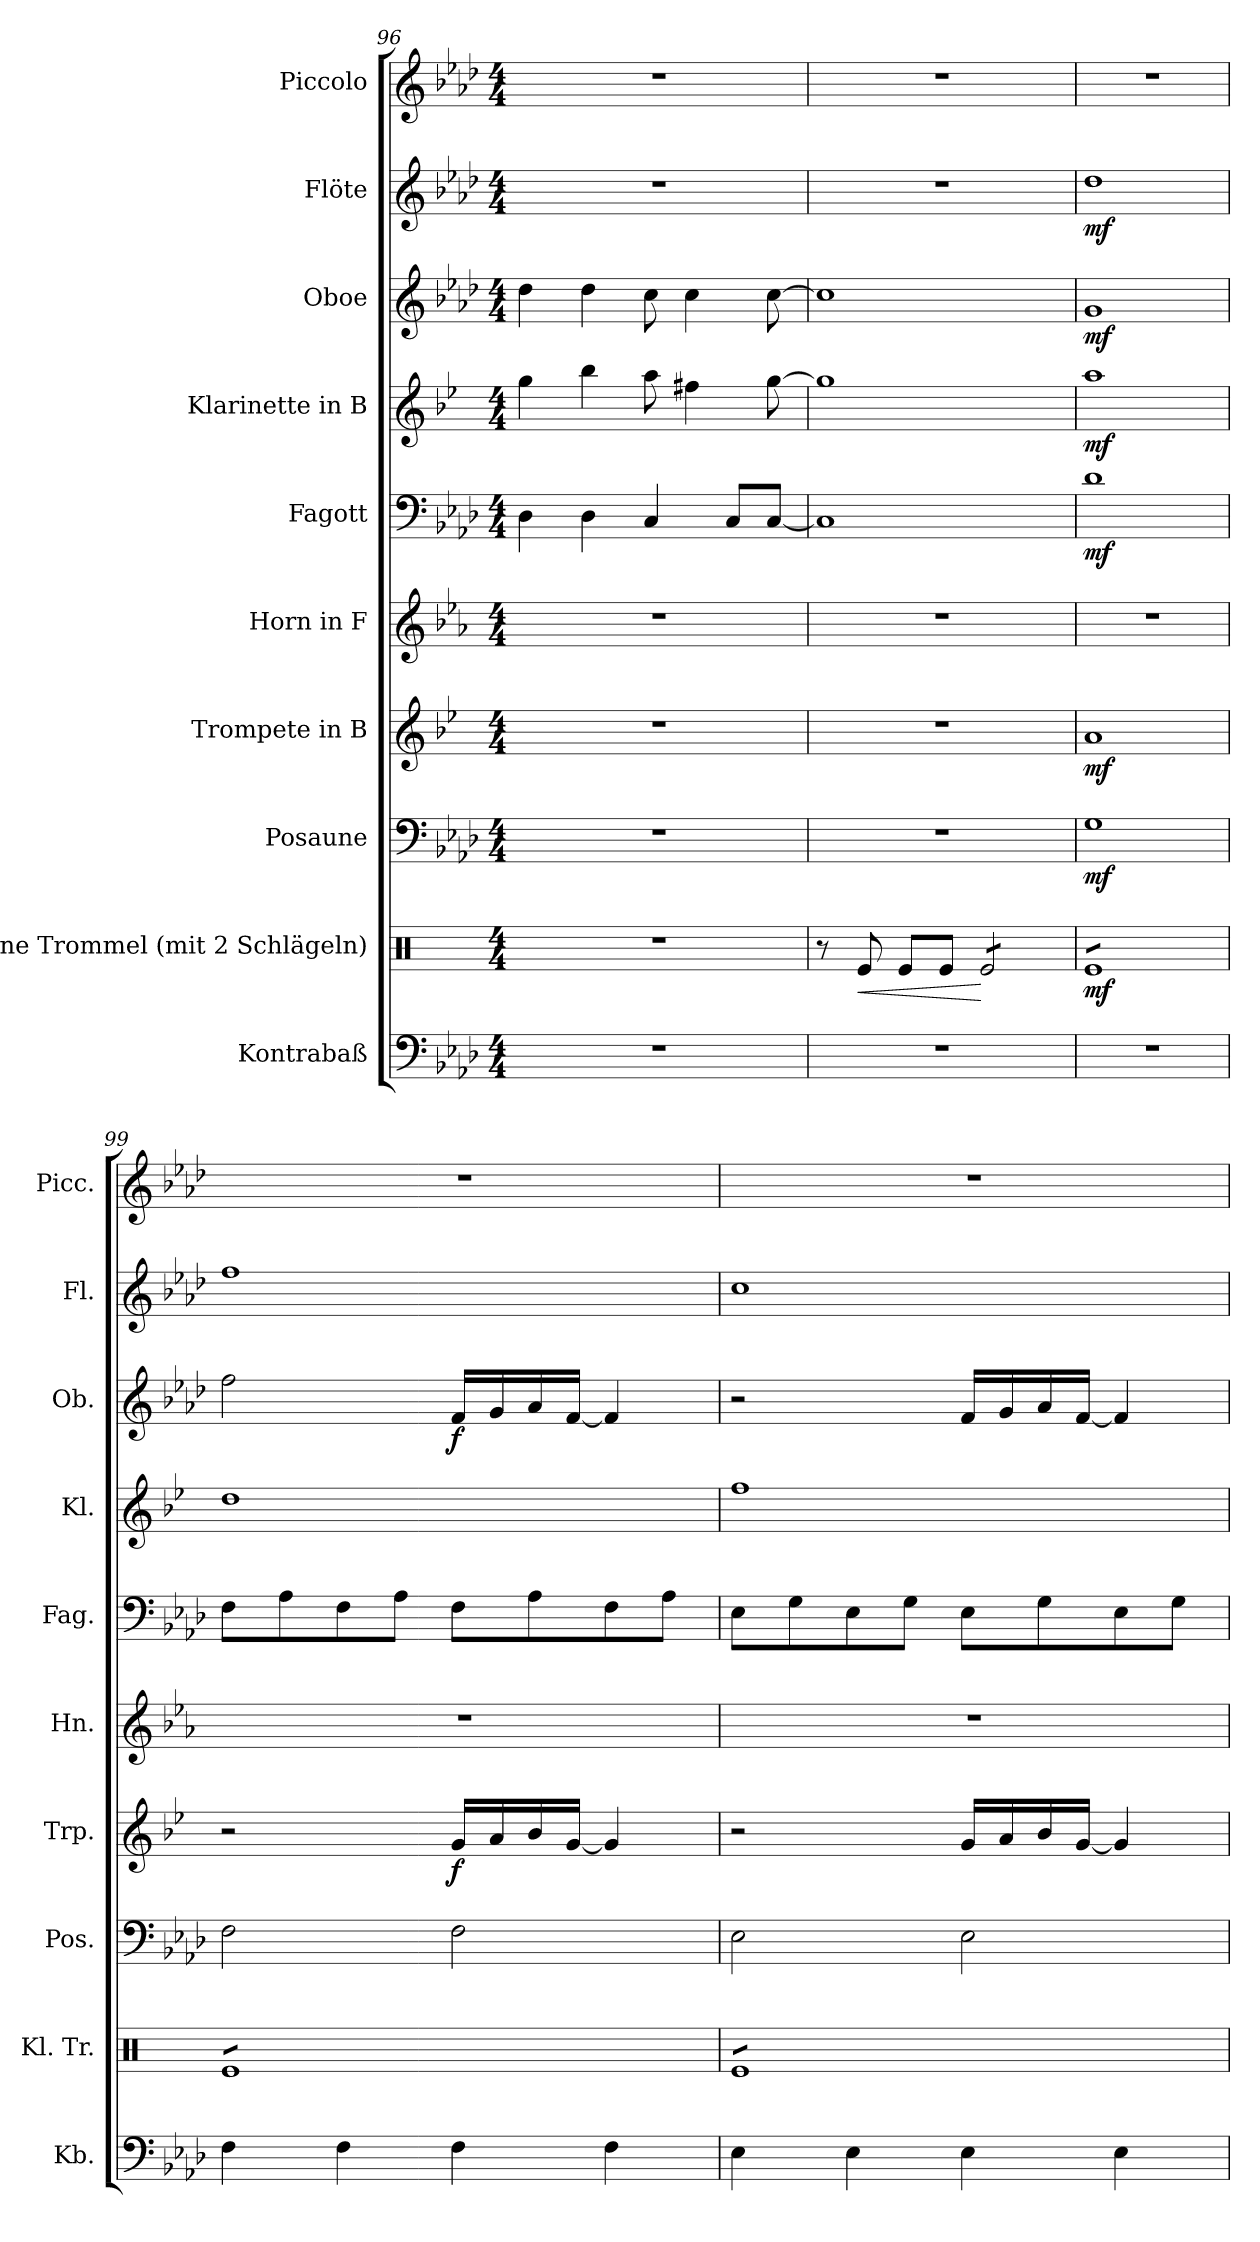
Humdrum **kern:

**kern	**kern	**dynam	**kern	**dynam	**kern	**dynam	**kern	**kern	**dynam	**kern	**dynam	**kern	**dynam	**kern	**dynam	**kern
*part10	*part9	*part9	*part8	*part8	*part7	*part7	*part6	*part5	*part5	*part4	*part4	*part3	*part3	*part2	*part2	*part1
*staff10	*staff9	*staff9	*staff8	*staff8	*staff7	*staff7	*staff6	*staff5	*staff5	*staff4	*staff4	*staff3	*staff3	*staff2	*staff2	*staff1
*I"Kontrabaß	*I"Kleine Trommel (mit 2 Schlägeln)	*	*I"Posaune	*	*I"Trompete in B	*	*I"Horn in F	*I"Fagott	*	*I"Klarinette in B	*	*I"Oboe	*	*I"Flöte	*	*I"Piccolo
*I'Kb.	*I'Kl. Tr.	*	*I'Pos.	*	*I'Trp.	*	*I'Hn.	*I'Fag.	*	*I'Kl.	*	*I'Ob.	*	*I'Fl.	*	*I'Picc.
*clefF4	*clefX	*	*clefF4	*	*clefG2	*	*clefG2	*clefF4	*	*clefG2	*	*clefG2	*	*clefG2	*	*clefG2
*ITrd7c12	*	*	*	*	*ITrd1c2	*	*ITrd4c7	*	*	*ITrd1c2	*	*	*	*	*	*ITrd-7c-12
*k[b-e-a-d-]	*k[]	*	*k[b-e-a-d-]	*	*k[b-e-a-d-]	*	*k[b-e-a-d-]	*k[b-e-a-d-]	*	*k[b-e-a-d-]	*	*k[b-e-a-d-]	*	*k[b-e-a-d-]	*	*k[b-e-a-d-]
*A-:	*C:	*	*A-:	*	*A-:	*	*A-:	*A-:	*	*A-:	*	*A-:	*	*A-:	*	*A-:
*M4/4	*M4/4	*	*M4/4	*	*M4/4	*	*M4/4	*M4/4	*	*M4/4	*	*M4/4	*	*M4/4	*	*M4/4
=96	=96	=96	=96	=96	=96	=96	=96	=96	=96	=96	=96	=96	=96	=96	=96	=96
1r	1r	.	1r	.	1r	.	1r	4D-i\	.	4ffi\	.	4dd-i\	.	1r	.	1r
.	.	.	.	.	.	.	.	4D-i\	.	4aa-i\	.	4dd-i\	.	.	.	.
.	.	.	.	.	.	.	.	4Ci/	.	8ggi\	.	8cci\	.	.	.	.
.	.	.	.	.	.	.	.	.	.	4eeni\	.	4cci\	.	.	.	.
.	.	.	.	.	.	.	.	8Ci/L	.	.	.	.	.	.	.	.
.	.	.	.	.	.	.	.	[8Ci/J	.	[8ffi\	.	[8cci\	.	.	.	.
=97	=97	=97	=97	=97	=97	=97	=97	=97	=97	=97	=97	=97	=97	=97	=97	=97
1r	8r	.	1r	.	1r	.	1r	1Ci]	.	1ffi]	.	1cci]	.	1r	.	1r
!	!	!LO:HP:b	!	!	!	!	!	!	!	!	!	!	!	!	!	!
.	8Rei/	<	.	.	.	.	.	.	.	.	.	.	.	.	.	.
.	8Rei/L	.	.	.	.	.	.	.	.	.	.	.	.	.	.	.
.	8Rei/J	.	.	.	.	.	.	.	.	.	.	.	.	.	.	.
*	*tremolo	*	*	*	*	*	*	*	*	*	*	*	*	*	*	*
.	8Rei/L	[	.	.	.	.	.	.	.	.	.	.	.	.	.	.
.	8Rei/	.	.	.	.	.	.	.	.	.	.	.	.	.	.	.
.	8Rei/	.	.	.	.	.	.	.	.	.	.	.	.	.	.	.
.	8Rei/J	.	.	.	.	.	.	.	.	.	.	.	.	.	.	.
!!LO:LB:g=z
=98	=98	=98	=98	=98	=98	=98	=98	=98	=98	=98	=98	=98	=98	=98	=98	=98
1r	8ReiL	mf	1Gi	mf	1gi	mf	1r	1d-i	mf	1ggi	mf	1gi	mf	1dd-i	mf	1r
.	8Rei	.	.	.	.	.	.	.	.	.	.	.	.	.	.	.
.	8Rei	.	.	.	.	.	.	.	.	.	.	.	.	.	.	.
.	8Rei	.	.	.	.	.	.	.	.	.	.	.	.	.	.	.
.	8Rei	.	.	.	.	.	.	.	.	.	.	.	.	.	.	.
.	8Rei	.	.	.	.	.	.	.	.	.	.	.	.	.	.	.
.	8Rei	.	.	.	.	.	.	.	.	.	.	.	.	.	.	.
.	8ReiJ	.	.	.	.	.	.	.	.	.	.	.	.	.	.	.
=99	=99	=99	=99	=99	=99	=99	=99	=99	=99	=99	=99	=99	=99	=99	=99	=99
4FFi\	8ReiL	.	2Fi\	.	2r	.	1r	8Fi\L	.	1cci	.	2ffi\	.	1ffi	.	1r
.	8Rei	.	.	.	.	.	.	8A-i\	.	.	.	.	.	.	.	.
4FFi\	8Rei	.	.	.	.	.	.	8Fi\	.	.	.	.	.	.	.	.
.	8Rei	.	.	.	.	.	.	8A-i\J	.	.	.	.	.	.	.	.
4FFi\	8Rei	.	2Fi\	.	16fi/LL	f	.	8Fi\L	.	.	.	16fi/LL	f	.	.	.
.	.	.	.	.	16gi/	.	.	.	.	.	.	16gi/	.	.	.	.
.	8Rei	.	.	.	16a-i/	.	.	8A-i\	.	.	.	16a-i/	.	.	.	.
.	.	.	.	.	[16fi/JJ	.	.	.	.	.	.	[16fi/JJ	.	.	.	.
4FFi\	8Rei	.	.	.	4fi/]	.	.	8Fi\	.	.	.	4fi/]	.	.	.	.
.	8ReiJ	.	.	.	.	.	.	8A-i\J	.	.	.	.	.	.	.	.
=100	=100	=100	=100	=100	=100	=100	=100	=100	=100	=100	=100	=100	=100	=100	=100	=100
4EE-i\	8ReiL	.	2E-i\	.	2r	.	1r	8E-i\L	.	1ee-i	.	2r	.	1cci	.	1r
.	8Rei	.	.	.	.	.	.	8Gi\	.	.	.	.	.	.	.	.
4EE-i\	8Rei	.	.	.	.	.	.	8E-i\	.	.	.	.	.	.	.	.
.	8Rei	.	.	.	.	.	.	8Gi\J	.	.	.	.	.	.	.	.
4EE-i\	8Rei	.	2E-i\	.	16fi/LL	.	.	8E-i\L	.	.	.	16fi/LL	.	.	.	.
.	.	.	.	.	16gi/	.	.	.	.	.	.	16gi/	.	.	.	.
.	8Rei	.	.	.	16a-i/	.	.	8Gi\	.	.	.	16a-i/	.	.	.	.
.	.	.	.	.	[16fi/JJ	.	.	.	.	.	.	[16fi/JJ	.	.	.	.
4EE-i\	8Rei	.	.	.	4fi/]	.	.	8E-i\	.	.	.	4fi/]	.	.	.	.
.	8ReiJ	.	.	.	.	.	.	8Gi\J	.	.	.	.	.	.	.	.
*	*Xtremolo	*	*	*	*	*	*	*	*	*	*	*	*	*	*	*
=	=	=	=	=	=	=	=	=	=	=	=	=	=	=	=	=
*-	*-	*-	*-	*-	*-	*-	*-	*-	*-	*-	*-	*-	*-	*-	*-	*-
